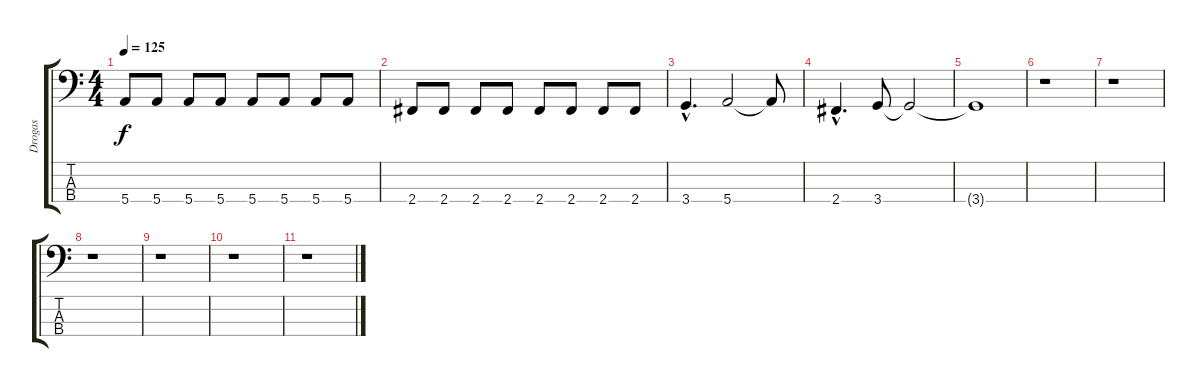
\track ("Drogas" "Drogas") {instrument electricbasspick}
\staff {score tabs}
\tuning (G2 D2 A1 E1) {hide}
\ts (4 4)
\tempo 125
\clef f4
\ks c
5.4.8{dy f} 5.4.8 5.4.8 5.4.8 5.4.8 5.4.8 5.4.8 5.4.8 |
2.4.8 2.4.8 2.4.8 2.4.8 2.4.8 2.4.8 2.4.8 2.4.8 |
3.4{hac}.4{d} 5.4.2 5.4{t}.8 |
2.4{hac}.4{d} 3.4.8 3.4{t}.2 |
3.4{t}.1 |
r.1 |
r.1 |
r.1 |
r.1 |
r.1 |
r.1
